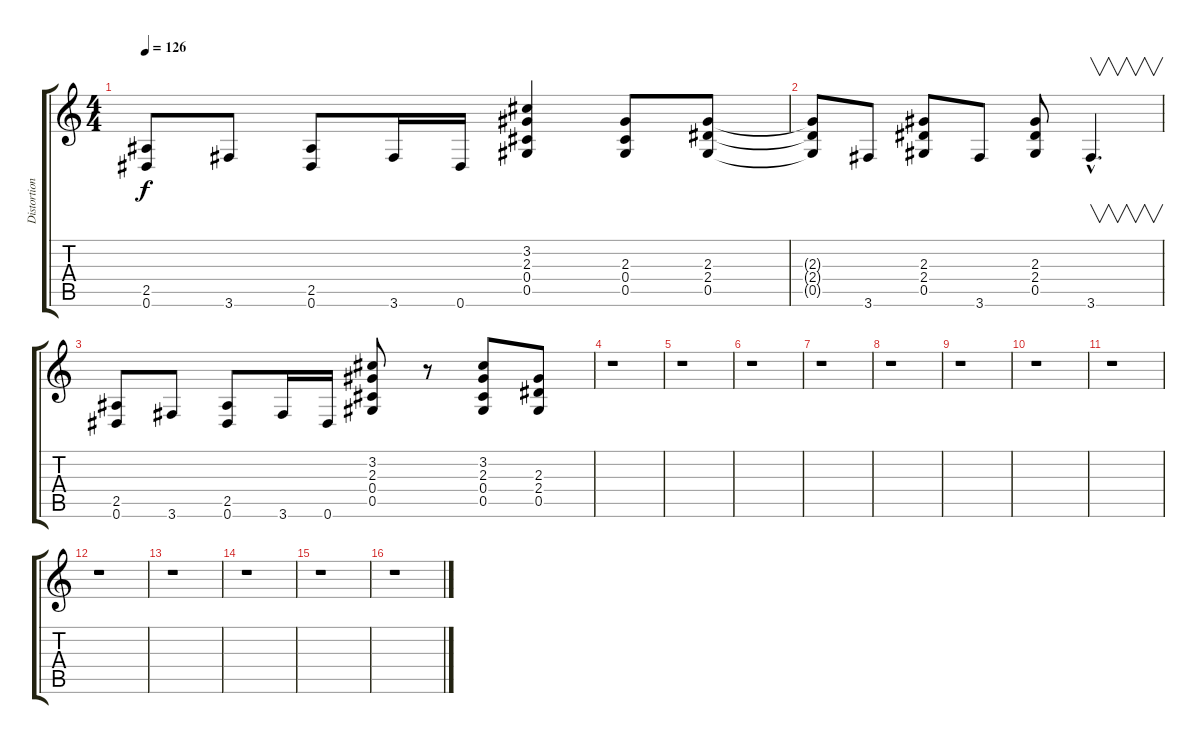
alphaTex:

\track ("Distortion Guitar" "Distortion") {instrument distortionguitar}
\staff {score tabs}
\tuning (Eb4 Bb3 Gb3 Db3 Ab2 Eb2) {hide}
\ts (4 4)
\tempo 126
\clef g2
\ks c
(2.5 0.6).8{dy f} 3.6.8 (2.5 0.6).8 3.6.16 0.6.16 (3.2 2.3 0.4 0.5).4 (2.3 0.4 0.5).8 (2.3 2.4 0.5).8 |
(2.3{t} 2.4{t} 0.5{t}).8 3.6.8 (2.3 2.4 0.5).8 3.6.8 (2.3 2.4 0.5).8 3.6{hac}.4{v d} |
(2.5 0.6).8 3.6.8 (2.5 0.6).8 3.6.16 0.6.16 (3.2 2.3 0.4 0.5).8 r.8 (3.2 2.3 0.4 0.5).8 (2.3 2.4 0.5).8 |
r.1 |
r.1 |
r.1 |
r.1 |
r.1 |
r.1 |
r.1 |
r.1 |
r.1 |
r.1 |
r.1 |
r.1 |
r.1
